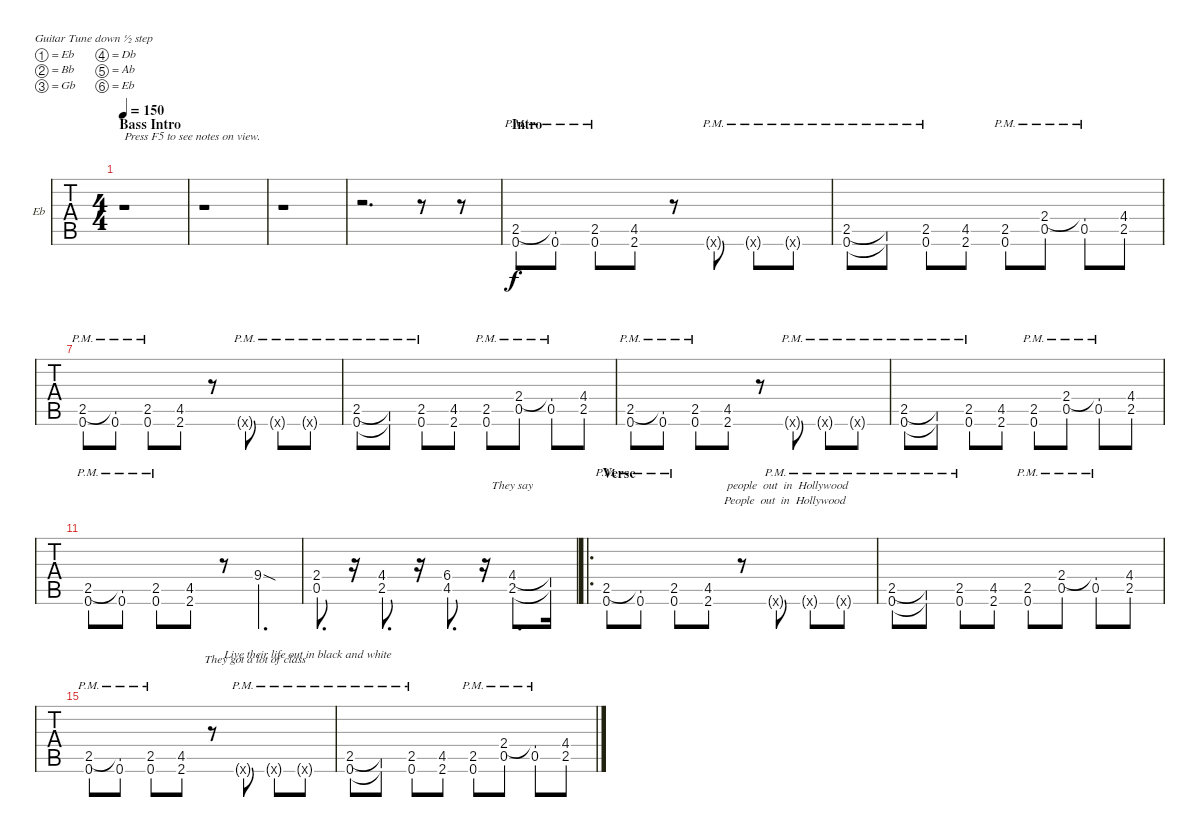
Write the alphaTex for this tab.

\defaultSystemsLayout 4
\bracketExtendMode nobrackets
\firstSystemTrackNameOrientation horizontal
\otherSystemsTrackNameOrientation horizontal
\defaultBarNumberDisplay FirstOfSystem
\track ("Lead" "Eb") {instrument distortionguitar}
\staff {tabs}
\tuning (Eb4 Bb3 Gb3 Db3 Ab2 Eb2)
\ts (4 4)
\section ("" "Bass Intro")
\tempo 150
\clef g2
\ks c
r.1{txt "Press F5 to see notes on view." dy f instrument distortionguitar} |
r.1 |
r.1 |
r.2{d} r.8 r.8 |
\section ("" "Intro")
(2.5{pm} 0.6).8 (0.6 2.5{pm t}).8 (0.6 2.5{pm}).8 (2.6 4.5).8 r.8 2.6{g pm x}.8 2.6{g pm x}.8 2.6{g pm x}.8 |
(0.6 2.5{pm}).8{lyrics (0 "") lyrics (1 "") lyrics (2 "") lyrics (3 "") lyrics (4 "")} (0.6{t} 2.5{pm t}).8{lyrics (0 "") lyrics (1 "") lyrics (2 "") lyrics (3 "") lyrics (4 "")} (0.6 2.5{pm}).8{lyrics (0 "") lyrics (1 "") lyrics (2 "") lyrics (3 "") lyrics (4 "")} (4.5 2.6).8{lyrics (0 "") lyrics (1 "") lyrics (2 "") lyrics (3 "") lyrics (4 "")} (0.6 2.5{pm}).8{lyrics (0 "") lyrics (1 "") lyrics (2 "") lyrics (3 "") lyrics (4 "")} (0.5 2.4{pm}).8{lyrics (0 "") lyrics (1 "") lyrics (2 "") lyrics (3 "") lyrics (4 "")} (0.5 2.4{pm t}).8{lyrics (0 "") lyrics (1 "") lyrics (2 "") lyrics (3 "") lyrics (4 "")} (2.5 4.4).8{lyrics (0 "") lyrics (1 "") lyrics (2 "") lyrics (3 "") lyrics (4 "")} |
(2.5{pm} 0.6).8 (0.6 2.5{pm t}).8 (0.6 2.5{pm}).8 (2.6 4.5).8 r.8 2.6{g pm x}.8 2.6{g pm x}.8 2.6{g pm x}.8 |
(0.6 2.5{pm}).8{lyrics (0 "") lyrics (1 "") lyrics (2 "") lyrics (3 "") lyrics (4 "")} (0.6{t} 2.5{pm t}).8{lyrics (0 "") lyrics (1 "") lyrics (2 "") lyrics (3 "") lyrics (4 "")} (0.6 2.5{pm}).8{lyrics (0 "") lyrics (1 "") lyrics (2 "") lyrics (3 "") lyrics (4 "")} (4.5 2.6).8{lyrics (0 "") lyrics (1 "") lyrics (2 "") lyrics (3 "") lyrics (4 "")} (0.6 2.5{pm}).8{lyrics (0 "") lyrics (1 "") lyrics (2 "") lyrics (3 "") lyrics (4 "")} (0.5 2.4{pm}).8{lyrics (0 "") lyrics (1 "") lyrics (2 "") lyrics (3 "") lyrics (4 "")} (0.5 2.4{pm t}).8{lyrics (0 "") lyrics (1 "") lyrics (2 "") lyrics (3 "") lyrics (4 "")} (2.5 4.4).8{lyrics (0 "") lyrics (1 "") lyrics (2 "") lyrics (3 "") lyrics (4 "")} |
(2.5{pm} 0.6).8 (0.6 2.5{pm t}).8 (0.6 2.5{pm}).8 (2.6 4.5).8 r.8 2.6{g pm x}.8 2.6{g pm x}.8 2.6{g pm x}.8 |
(0.6 2.5{pm}).8{lyrics (0 "") lyrics (1 "") lyrics (2 "") lyrics (3 "") lyrics (4 "")} (0.6{t} 2.5{pm t}).8{lyrics (0 "") lyrics (1 "") lyrics (2 "") lyrics (3 "") lyrics (4 "")} (0.6 2.5{pm}).8{lyrics (0 "") lyrics (1 "") lyrics (2 "") lyrics (3 "") lyrics (4 "")} (4.5 2.6).8{lyrics (0 "") lyrics (1 "") lyrics (2 "") lyrics (3 "") lyrics (4 "")} (0.6 2.5{pm}).8{lyrics (0 "") lyrics (1 "") lyrics (2 "") lyrics (3 "") lyrics (4 "")} (0.5 2.4{pm}).8{lyrics (0 "") lyrics (1 "") lyrics (2 "") lyrics (3 "") lyrics (4 "")} (0.5 2.4{pm t}).8{lyrics (0 "") lyrics (1 "") lyrics (2 "") lyrics (3 "") lyrics (4 "")} (2.5 4.4).8{lyrics (0 "") lyrics (1 "") lyrics (2 "") lyrics (3 "") lyrics (4 "")} |
(2.5{pm} 0.6).8 (0.6 2.5{pm t}).8 (0.6 2.5{pm}).8 (2.6 4.5).8 r.8 9.4{sod}.4{d} |
(0.5 2.4).8{d lyrics (0 "") lyrics (1 "") lyrics (2 "") lyrics (3 "") lyrics (4 "")} r.16 (4.4 2.5).8{d lyrics (0 "") lyrics (1 "") lyrics (2 "") lyrics (3 "") lyrics (4 "")} r.16 (4.5 6.4).8{d lyrics (0 "") lyrics (1 "") lyrics (2 "") lyrics (3 "") lyrics (4 "")} r.16 (2.5 4.4).8{d lyrics (0 "They say") lyrics (1 "") lyrics (2 "") lyrics (3 "") lyrics (4 "")} (2.5{t} 4.4{t}).16{lyrics (0 "") lyrics (1 "") lyrics (2 "") lyrics (3 "") lyrics (4 "")} |
\ro
\section ("" "Verse")
(2.5{pm} 0.6).8{lyrics (0 "") lyrics (1 "") lyrics (2 "") lyrics (3 "") lyrics (4 "")} (0.6 2.5{pm t}).8{lyrics (0 "") lyrics (1 "") lyrics (2 "") lyrics (3 "") lyrics (4 "")} (0.6 2.5{pm}).8{lyrics (0 "") lyrics (1 "") lyrics (2 "") lyrics (3 "") lyrics (4 "")} (2.6 4.5).8{lyrics (0 "") lyrics (1 "") lyrics (2 "") lyrics (3 "") lyrics (4 "")} r.8 2.6{g pm x}.8{lyrics (0 "        people  out  in  Hollywood ") lyrics (1 "      People  out  in  Hollywood ") lyrics (2 "") lyrics (3 "") lyrics (4 "")} 2.6{g pm x}.8{lyrics (0 "") lyrics (1 "") lyrics (2 "") lyrics (3 "") lyrics (4 "")} 2.6{g pm x}.8{lyrics (0 "") lyrics (1 "") lyrics (2 "") lyrics (3 "") lyrics (4 "")} |
(0.6 2.5{pm}).8{lyrics (0 "") lyrics (1 "") lyrics (2 "") lyrics (3 "") lyrics (4 "")} (0.6{t} 2.5{pm t}).8{lyrics (0 "") lyrics (1 "") lyrics (2 "") lyrics (3 "") lyrics (4 "")} (0.6 2.5{pm}).8{lyrics (0 "") lyrics (1 "") lyrics (2 "") lyrics (3 "") lyrics (4 "")} (4.5 2.6).8{lyrics (0 "") lyrics (1 "") lyrics (2 "") lyrics (3 "") lyrics (4 "")} (0.6 2.5{pm}).8{lyrics (0 "") lyrics (1 "") lyrics (2 "") lyrics (3 "") lyrics (4 "")} (0.5 2.4{pm}).8{lyrics (0 "") lyrics (1 "") lyrics (2 "") lyrics (3 "") lyrics (4 "")} (0.5 2.4{pm t}).8{lyrics (0 "") lyrics (1 "") lyrics (2 "") lyrics (3 "") lyrics (4 "")} (2.5 4.4).8{lyrics (0 "") lyrics (1 "") lyrics (2 "") lyrics (3 "") lyrics (4 "")} |
(2.5{pm} 0.6).8{lyrics (0 "") lyrics (1 "") lyrics (2 "") lyrics (3 "") lyrics (4 "")} (0.6 2.5{pm t}).8{lyrics (0 "") lyrics (1 "") lyrics (2 "") lyrics (3 "") lyrics (4 "")} (0.6 2.5{pm}).8{lyrics (0 "") lyrics (1 "") lyrics (2 "") lyrics (3 "") lyrics (4 "")} (2.6 4.5).8{lyrics (0 "") lyrics (1 "") lyrics (2 "") lyrics (3 "") lyrics (4 "")} r.8 2.6{g pm x}.8{lyrics (0 "") lyrics (1 "        They got a lot of class") lyrics (2 "") lyrics (3 "") lyrics (4 "")} 2.6{g pm x}.8{lyrics (0 "") lyrics (1 "") lyrics (2 "") lyrics (3 "") lyrics (4 "")} 2.6{g pm x}.8{lyrics (0 "  Live their life out in black and white      ") lyrics (1 "") lyrics (2 "") lyrics (3 "") lyrics (4 "")} |
(0.6 2.5{pm}).8{lyrics (0 "") lyrics (1 "") lyrics (2 "") lyrics (3 "") lyrics (4 "")} (0.6{t} 2.5{pm t}).8{lyrics (0 "") lyrics (1 "") lyrics (2 "") lyrics (3 "") lyrics (4 "")} (0.6 2.5{pm}).8{lyrics (0 "") lyrics (1 "") lyrics (2 "") lyrics (3 "") lyrics (4 "")} (4.5 2.6).8{lyrics (0 "") lyrics (1 "") lyrics (2 "") lyrics (3 "") lyrics (4 "")} (0.6 2.5{pm}).8{lyrics (0 "") lyrics (1 "") lyrics (2 "") lyrics (3 "") lyrics (4 "")} (0.5 2.4{pm}).8{lyrics (0 "") lyrics (1 "") lyrics (2 "") lyrics (3 "") lyrics (4 "")} (0.5 2.4{pm t}).8{lyrics (0 "") lyrics (1 "") lyrics (2 "") lyrics (3 "") lyrics (4 "")} (2.5 4.4).8{lyrics (0 "") lyrics (1 "") lyrics (2 "") lyrics (3 "") lyrics (4 "")}
